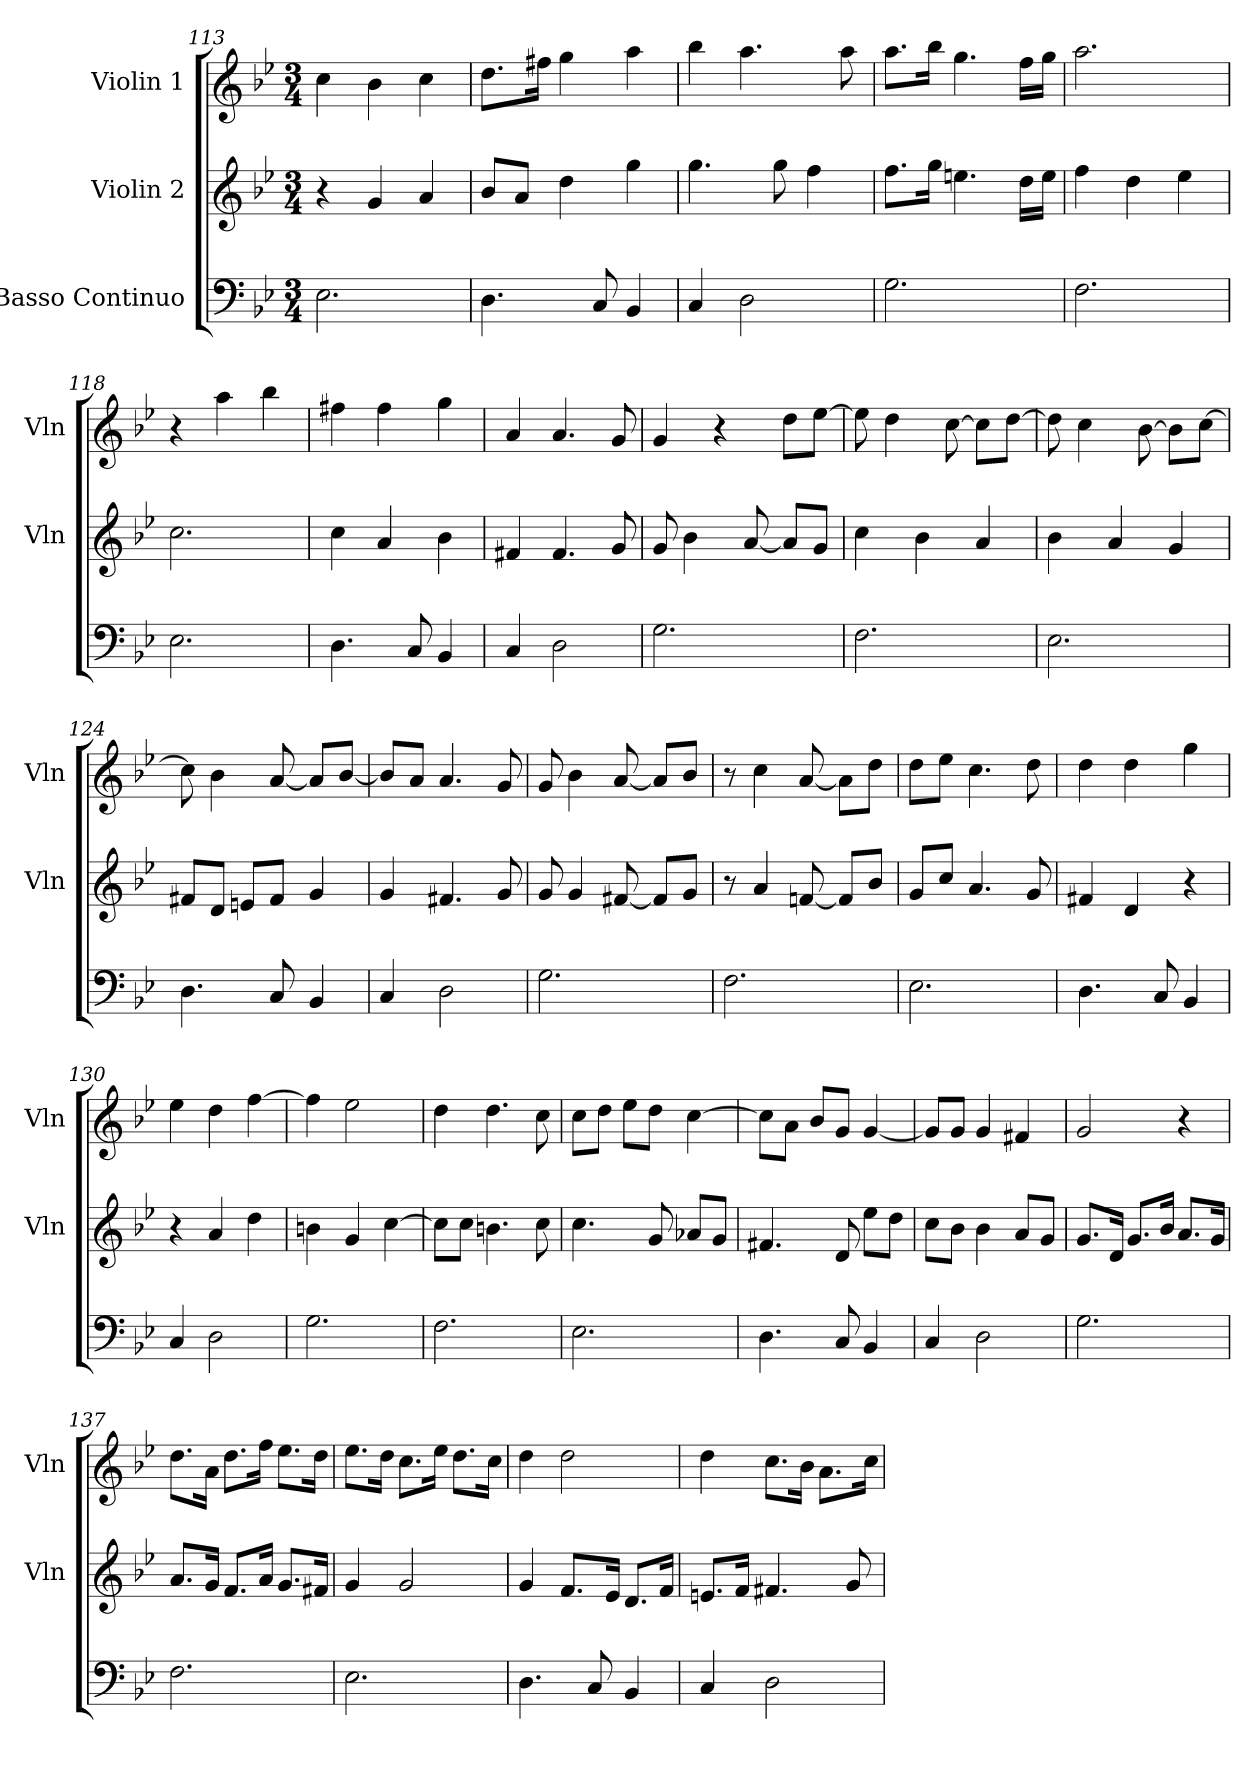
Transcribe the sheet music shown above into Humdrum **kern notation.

**kern	**kern	**kern
*part3	*part2	*part1
*staff3	*staff2	*staff1
*I"Basso Continuo	*I"Violin 2	*I"Violin 1
*	*I'Vln	*I'Vln
*clefF4	*clefG2	*clefG2
*k[b-e-]	*k[b-e-]	*k[b-e-]
*M3/4	*M3/4	*M3/4
=113	=113	=113
2.E-\	4r	4cc\
.	4g/	4b-\
.	4a/	4cc\
=114	=114	=114
4.D\	8b-/L	8.dd\L
.	8a/J	.
.	.	16ff#X\Jk
.	4dd\	4gg\
8C/	.	.
4BB-/	4gg\	4aa\
=115	=115	=115
4C/	4.gg\	4bb-\
2D\	.	4.aa\
.	8gg\	.
.	4ff\	.
.	.	8aa\
!!LO:PB:g=z
=116	=116	=116
2.G\	8.ff\L	8.aa\L
.	16gg\Jk	16bb-\Jk
.	4.een\	4.gg\
.	16dd\LL	16ff\LL
.	16ee\JJ	16gg\JJ
=117	=117	=117
2.F\	4ff\	2.aa\
.	4dd\	.
.	4ee-\	.
=118	=118	=118
2.E-\	2.cc\	4r
.	.	4aa\
.	.	4bb-\
=119	=119	=119
4.D\	4cc\	4ff#X\
.	4a/	4ff#\
8C/	.	.
4BB-/	4b-\	4gg\
=120	=120	=120
4C/	4f#X/	4a/
2D\	4.f#/	4.a/
.	8g/	8g/
!!LO:LB:g=z
=121	=121	=121
2.G\	8g/	4g/
.	4b-\	.
.	.	4r
.	[8a/	.
.	8a/L]	8dd\L
.	8g/J	[8ee-\J
=122	=122	=122
2.F\	4cc\	8ee-\]
.	.	4dd\
.	4b-\	.
.	.	[8cc\
.	4a/	8cc\L]
.	.	[8dd\J
=123	=123	=123
2.E-\	4b-\	8dd\]
.	.	4cc\
.	4a/	.
.	.	[8b-\
.	4g/	8b-\L]
.	.	[8cc\J
=124	=124	=124
4.D\	8f#X/L	8cc\]
.	8d/J	4b-\
.	8en/L	.
8C/	8f#/J	[8a/
4BB-/	4g/	8a/L]
.	.	[8b-/J
=125	=125	=125
4C/	4g/	8b-/L]
.	.	8a/J
2D\	4.f#X/	4.a/
.	8g/	8g/
!!LO:LB:g=z
=126	=126	=126
2.G\	8g/	8g/
.	4g/	4b-\
.	[8f#X/	[8a/
.	8f#/L]	8a/L]
.	8g/J	8b-/J
=127	=127	=127
2.F\	8r	8r
.	4a/	4cc\
.	[8fn/	[8a/
.	8f/L]	8a\L]
.	8b-/J	8dd\J
=128	=128	=128
2.E-\	8g/L	8dd\L
.	8cc/J	8ee-\J
.	4.a/	4.cc\
.	8g/	8dd\
=129	=129	=129
4.D\	4f#X/	4dd\
.	4d/	4dd\
8C/	.	.
4BB-/	4r	4gg\
=130	=130	=130
4C/	4r	4ee-\
2D\	4a/	4dd\
.	4dd\	[4ff\
!!LO:LB:g=z
=131	=131	=131
2.G\	4bn\	4ff\]
.	4g/	2ee-\
.	[4cc\	.
=132	=132	=132
2.F\	8cc\L]	4dd\
.	8cc\J	.
.	4.bn\	4.dd\
.	8cc\	8cc\
=133	=133	=133
2.E-\	4.cc\	8cc\L
.	.	8dd\J
.	.	8ee-\L
.	8g/	8dd\J
.	8a-X/L	[4cc\
.	8g/J	.
=134	=134	=134
4.D\	4.f#X/	8cc\L]
.	.	8a\J
.	.	8b-/L
8C/	8d/	8g/J
4BB-/	8ee-\L	[4g/
.	8dd\J	.
=135	=135	=135
4C/	8cc\L	8g/L]
.	8b-\J	8g/J
2D\	4b-\	4g/
.	8a/L	4f#X/
.	8g/J	.
!!LO:LB:g=z
=136	=136	=136
2.G\	8.g/L	2g/
.	16d/Jk	.
.	8.g/L	.
.	16b-/Jk	.
.	8.a/L	4r
.	16g/Jk	.
=137	=137	=137
2.F\	8.a/L	8.dd\L
.	16g/Jk	16a\Jk
.	8.f/L	8.dd\L
.	16a/Jk	16ff\Jk
.	8.g/L	8.ee-\L
.	16f#X/Jk	16dd\Jk
=138	=138	=138
2.E-\	4g/	8.ee-\L
.	.	16dd\Jk
.	2g/	8.cc\L
.	.	16ee-\Jk
.	.	8.dd\L
.	.	16cc\Jk
=139	=139	=139
4.D\	4g/	4dd\
.	8.f/L	2dd\
8C/	.	.
.	16e-/Jk	.
4BB-/	8.d/L	.
.	16f/Jk	.
=140	=140	=140
4C/	8.en/L	4dd\
.	16f/Jk	.
2D\	4.f#X/	8.cc\L
.	.	16b-\Jk
.	.	8.a\L
.	8g/	.
.	.	16cc\Jk
=	=	=
*-	*-	*-
